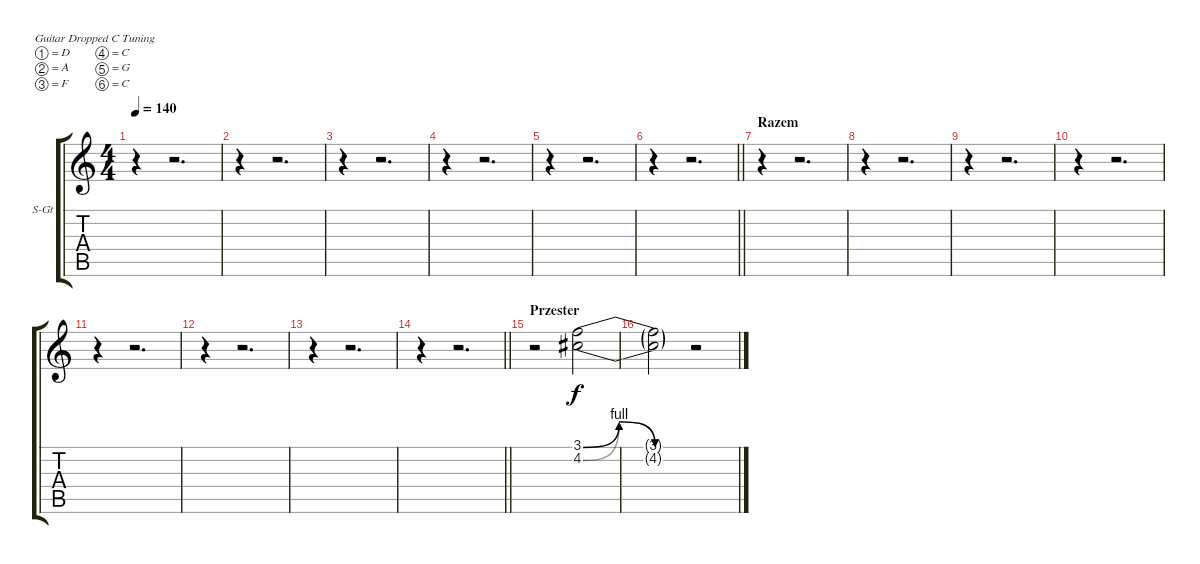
\bracketExtendMode groupsimilarinstruments
\firstSystemTrackNameOrientation horizontal
\otherSystemsTrackNameOrientation horizontal
\track ("SFX" "S-Gt") {instrument piccolo}
\staff {score tabs}
\tuning (D4 A3 F3 C3 G2 C2)
\displaytranspose 12
\ts (4 4)
\tempo 140
\clef g2
\ks c
r.4{dy f} r.2{d} |
r.4 r.2{d} |
r.4 r.2{d} |
r.4 r.2{d} |
r.4 r.2{d} |
\barLineRight lightlight
r.4 r.2{d} |
\section ("" "Razem")
r.4 r.2{d} |
r.4 r.2{d} |
r.4 r.2{d} |
r.4 r.2{d} |
r.4 r.2{d} |
r.4 r.2{d} |
r.4 r.2{d} |
\barLineRight lightlight
r.4 r.2{d} |
\section ("" "Przester")
r.2 (3.1{be (bendrelease 0 0 30 4 30 4 60 0)} 4.2{be (bendrelease 0 0 30 4 30 4 60 0)}).2 |
(3.1{be (hold 0 0 60 0) t} 4.2{be (hold 0 0 60 0) t}).2 r.2
